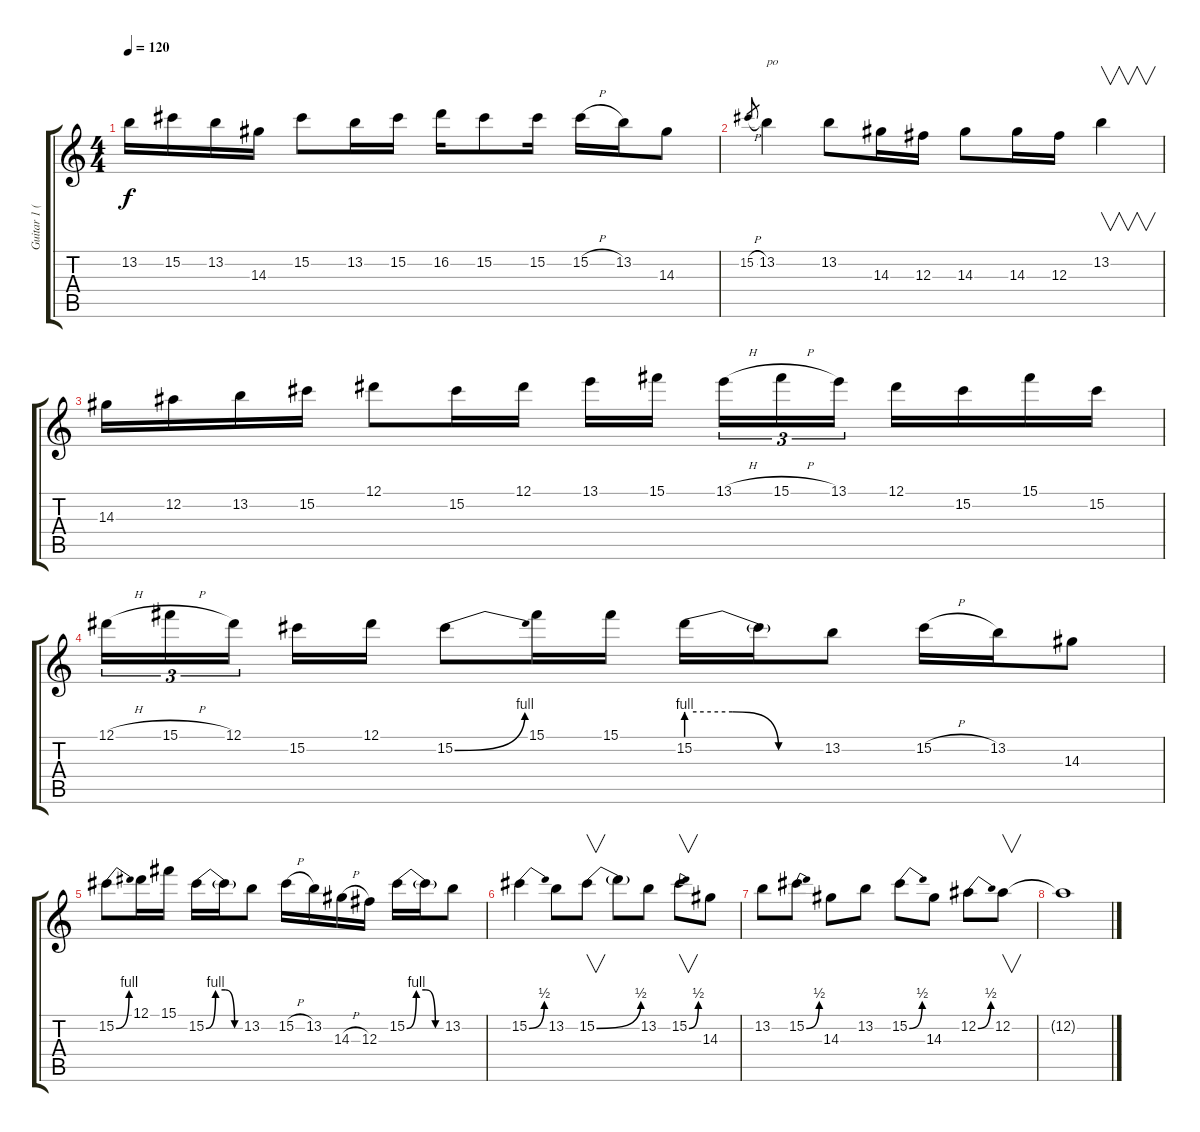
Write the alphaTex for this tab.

\track ("Guitar 1 (Slash)" "Guitar 1 (") {instrument overdrivenguitar}
\staff {score tabs}
\tuning (Eb4 Bb3 Gb3 Db3 Ab2 Eb2) {hide}
\ts (4 4)
\tempo 120
\clef g2
\ks c
13.2.16{dy f} 15.2.16 13.2.16 14.3.16 15.2.8 13.2.16 15.2.16 16.2.16 15.2.8 15.2.16 15.2{h}.16 13.2.16 14.3.8 |
15.2{h}.8{gr} 13.2.4{txt "po"} 13.2.8 14.3.16 12.3.16 14.3.8 14.3.16 12.3.16 13.2.4{v} |
14.3.16 12.2.16 13.2.16 15.2.16 12.1.8 15.2.16 12.1.16 13.1.16 15.1.16 13.1{h}.16{tu (3 2)} 15.1{h}.16{tu (3 2)} 13.1.16{tu (3 2)} 12.1.16 15.2.16 15.1.16 15.2.16 |
12.1{h}.16{tu (3 2)} 15.1{h}.16{tu (3 2)} 12.1.16{tu (3 2)} 15.2.16 12.1.16 15.2{be (bend 0 0 60 4)}.8 15.1.16 15.1.16 15.2{be (custom 0 4 20 4 40 0 60 0)}.16 15.2{t}.16 13.2.8 15.2{h}.16 13.2.16 14.3.8 |
15.2{be (bend 0 0 60 4)}.8 12.1.16 15.1.16 15.2{be (custom 0 0 15 4 30 4 45 0 60 0)}.16 15.2{t}.16 13.2.8 15.2{h}.16 13.2.16 14.3{h}.16 12.3.16 15.2{be (custom 0 0 15 4 30 4 45 0 60 0)}.16 15.2{t}.16 13.2.8 |
15.2{be (bend 0 0 60 2)}.4 13.2.8 15.2{be (bend 0 0 60 2)}.8{v} 15.2{t}.8 13.2.8 15.2{be (bend 0 0 60 2)}.8{v} 14.3.8 |
13.2.8 15.2{be (bend 0 0 60 2)}.8 14.3.8 13.2.8 15.2{be (bend 0 0 60 2)}.8 14.3.8 12.2{be (bend 0 0 60 2)}.8 12.2.8{v} |
12.2{t}.1
